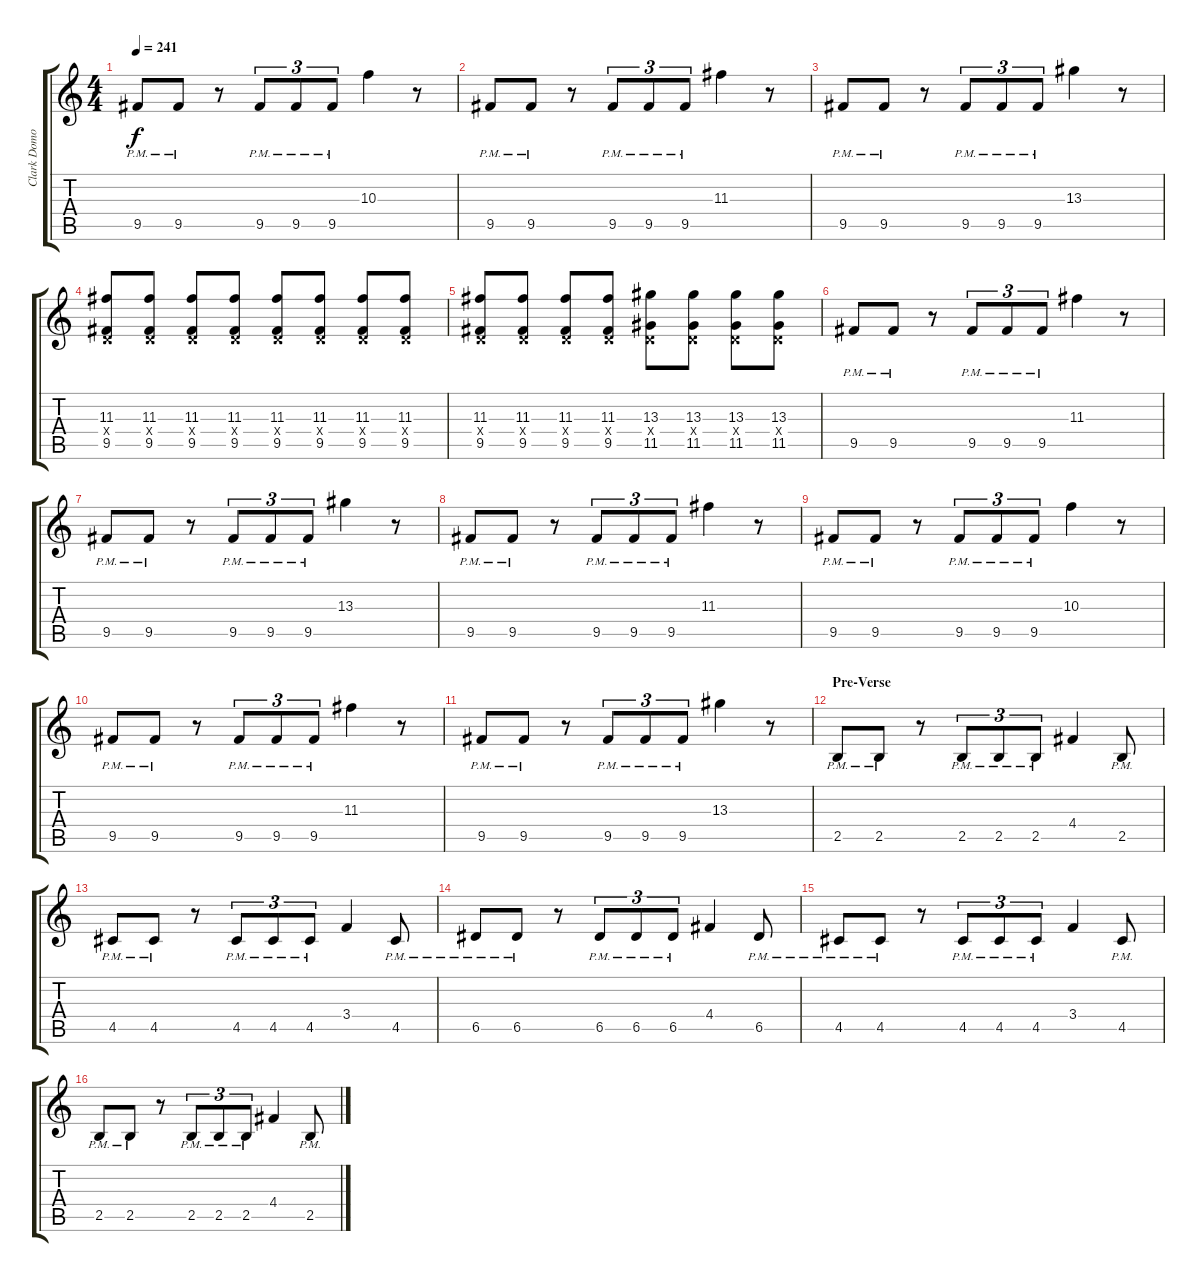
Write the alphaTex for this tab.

\track ("Clark Domoe" "Clark Domo") {instrument distortionguitar}
\staff {score tabs}
\tuning (E4 B3 G3 D3 A2 E2) {hide}
\ts (4 4)
\tempo 241
\clef g2
\ks c
9.5{pm}.8{dy f} 9.5{pm}.8 r.8 9.5{pm}.8{tu (3 2)} 9.5{pm}.8{tu (3 2)} 9.5{pm}.8{tu (3 2)} 10.3.4 r.8 |
9.5{pm}.8 9.5{pm}.8 r.8 9.5{pm}.8{tu (3 2)} 9.5{pm}.8{tu (3 2)} 9.5{pm}.8{tu (3 2)} 11.3.4 r.8 |
9.5{pm}.8 9.5{pm}.8 r.8 9.5{pm}.8{tu (3 2)} 9.5{pm}.8{tu (3 2)} 9.5{pm}.8{tu (3 2)} 13.3.4 r.8 |
(11.3 0.4{x} 9.5).8 (11.3 0.4{x} 9.5).8 (11.3 0.4{x} 9.5).8 (11.3 0.4{x} 9.5).8 (11.3 0.4{x} 9.5).8 (11.3 0.4{x} 9.5).8 (11.3 0.4{x} 9.5).8 (11.3 0.4{x} 9.5).8 |
(11.3 0.4{x} 9.5).8 (11.3 0.4{x} 9.5).8 (11.3 0.4{x} 9.5).8 (11.3 0.4{x} 9.5).8 (13.3 0.4{x} 11.5).8 (13.3 0.4{x} 11.5).8 (13.3 0.4{x} 11.5).8 (13.3 0.4{x} 11.5).8 |
9.5{pm}.8 9.5{pm}.8 r.8 9.5{pm}.8{tu (3 2)} 9.5{pm}.8{tu (3 2)} 9.5{pm}.8{tu (3 2)} 11.3.4 r.8 |
9.5{pm}.8 9.5{pm}.8 r.8 9.5{pm}.8{tu (3 2)} 9.5{pm}.8{tu (3 2)} 9.5{pm}.8{tu (3 2)} 13.3.4 r.8 |
9.5{pm}.8 9.5{pm}.8 r.8 9.5{pm}.8{tu (3 2)} 9.5{pm}.8{tu (3 2)} 9.5{pm}.8{tu (3 2)} 11.3.4 r.8 |
9.5{pm}.8 9.5{pm}.8 r.8 9.5{pm}.8{tu (3 2)} 9.5{pm}.8{tu (3 2)} 9.5{pm}.8{tu (3 2)} 10.3.4 r.8 |
9.5{pm}.8 9.5{pm}.8 r.8 9.5{pm}.8{tu (3 2)} 9.5{pm}.8{tu (3 2)} 9.5{pm}.8{tu (3 2)} 11.3.4 r.8 |
9.5{pm}.8 9.5{pm}.8 r.8 9.5{pm}.8{tu (3 2)} 9.5{pm}.8{tu (3 2)} 9.5{pm}.8{tu (3 2)} 13.3.4 r.8 |
\section ("" "Pre-Verse")
2.5{pm}.8 2.5{pm}.8 r.8 2.5{pm}.8{tu (3 2)} 2.5{pm}.8{tu (3 2)} 2.5{pm}.8{tu (3 2)} 4.4.4 2.5{pm}.8 |
4.5{pm}.8 4.5{pm}.8 r.8 4.5{pm}.8{tu (3 2)} 4.5{pm}.8{tu (3 2)} 4.5{pm}.8{tu (3 2)} 3.4.4 4.5{pm}.8 |
6.5{pm}.8 6.5{pm}.8 r.8 6.5{pm}.8{tu (3 2)} 6.5{pm}.8{tu (3 2)} 6.5{pm}.8{tu (3 2)} 4.4.4 6.5{pm}.8 |
4.5{pm}.8 4.5{pm}.8 r.8 4.5{pm}.8{tu (3 2)} 4.5{pm}.8{tu (3 2)} 4.5{pm}.8{tu (3 2)} 3.4.4 4.5{pm}.8 |
2.5{pm}.8 2.5{pm}.8 r.8 2.5{pm}.8{tu (3 2)} 2.5{pm}.8{tu (3 2)} 2.5{pm}.8{tu (3 2)} 4.4.4 2.5{pm}.8
